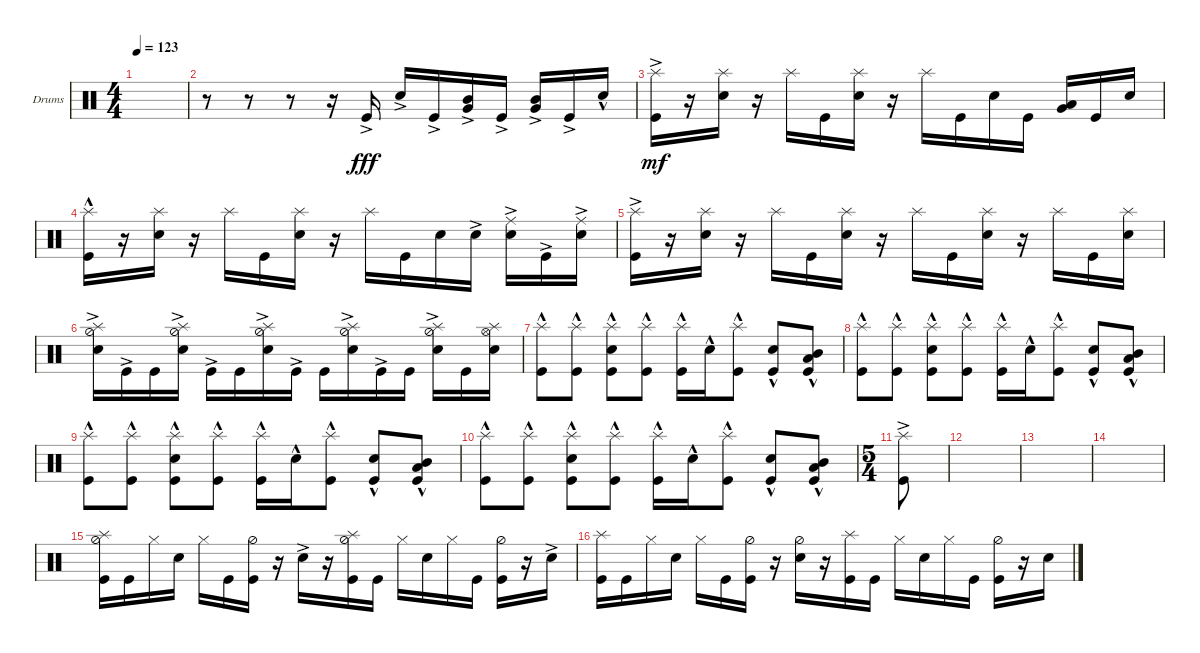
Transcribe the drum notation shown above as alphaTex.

\bracketExtendMode groupsimilarinstruments
\firstSystemTrackNameOrientation horizontal
\otherSystemsTrackNameOrientation horizontal
\track ("Andrew Forsman" "Drums") {instrument percussion}
\staff {score}
\articulation defaults
\ts (4 4)
\tempo 123
\clef neutral
\ks c
|
r.8 r.8 r.8 r.16 "Kick (hit)"{ac}.16{dy fff} "Snare (hit) 2"{ac}.16 "Kick (hit)"{ac}.16 ("Mid Tom (hit)"{ac} "Very Low Tom (hit)"{ac}).16 "Kick (hit)"{ac}.16 ("Very Low Tom (hit)"{ac} "Mid Tom (hit)"{ac}).16 "Kick (hit)"{ac}.16 "Snare (hit) 2"{hac}.16 |
("Splash (hit)" "Kick (hit)"{ac}).16{dy mf} r.16 ("Splash (hit)" "Snare (hit) 2").16 r.16 "Splash (hit)".16 "Kick (hit)".16 ("Splash (hit)" "Snare (hit) 2").16 r.16 "Splash (hit)".16 "Kick (hit)".16 "Snare (hit) 2".16 "Kick (hit)".16 ("Low Tom (hit)" "Very Low Tom (hit)").16 "Kick (hit)".16 "Snare (hit) 2".16 |
("Splash (hit)" "Kick (hit)"{hac}).16 r.16 ("Splash (hit)" "Snare (hit) 2").16 r.16 "Splash (hit)".16 "Kick (hit)".16 ("Splash (hit)" "Snare (hit) 2").16 r.16 "Splash (hit)".16 "Kick (hit)".16 "Snare (hit) 2".16 "Snare (hit) 2"{ac}.16 ("Snare (hit) 2"{ac} "Ride (middle)").16 "Kick (hit)"{ac}.16 ("Snare (hit) 2"{ac} "Ride (middle)").16 |
("Splash (hit)" "Kick (hit)"{ac}).16 r.16 ("Splash (hit)" "Snare (hit) 2").16 r.16 "Splash (hit)".16 "Kick (hit)".16 ("Splash (hit)" "Snare (hit) 2").16 r.16 "Splash (hit)".16 "Kick (hit)".16 ("Snare (hit) 2" "Splash (hit)").16 r.16 "Splash (hit)".16 "Kick (hit)".16 ("Snare (hit) 2" "Splash (hit)").16 |
("Snare (hit) 2"{ac} "Hi-Hat (half)" "Splash (hit)").16 "Kick (hit)"{ac}.16 "Kick (hit)".16 ("Snare (hit) 2"{ac} "Hi-Hat (half)" "Splash (hit)").16 "Kick (hit)"{ac}.16 "Kick (hit)".16 ("Snare (hit) 2"{ac} "Hi-Hat (half)" "Splash (hit)").16 "Kick (hit)"{ac}.16 "Kick (hit)".16 ("Snare (hit) 2"{ac} "Hi-Hat (half)" "Splash (hit)").16 "Kick (hit)"{ac}.16 "Kick (hit)".16 ("Snare (hit) 2"{ac} "Hi-Hat (half)" "Splash (hit)").16 "Kick (hit)".16 ("Snare (hit) 2" "Splash (hit)" "Hi-Hat (open)").16 |
("Kick (hit)"{hac} "Splash (hit)"{hac}).8 ("Kick (hit)"{hac} "Splash (hit)"{hac}).8 ("Snare (hit) 2"{hac} "Splash (hit)"{hac} "Kick (hit)"{hac}).8 ("Splash (hit)"{hac} "Kick (hit)"{hac}).8 ("Kick (hit)"{hac} "Splash (hit)"{hac}).16 "Snare (hit) 2"{hac}.16 ("Splash (hit)"{hac} "Kick (hit)"{hac}).8 ("Snare (hit) 2"{hac} "Kick (hit)").8 ("Kick (hit)"{hac} "Mid Tom (hit)" "Low Tom (hit)").8 |
("Kick (hit)"{hac} "Splash (hit)"{hac}).8 ("Kick (hit)"{hac} "Splash (hit)"{hac}).8 ("Snare (hit) 2"{hac} "Splash (hit)"{hac} "Kick (hit)"{hac}).8 ("Splash (hit)"{hac} "Kick (hit)"{hac}).8 ("Kick (hit)"{hac} "Splash (hit)"{hac}).16 "Snare (hit) 2"{hac}.16 ("Splash (hit)"{hac} "Kick (hit)"{hac}).8 ("Snare (hit) 2"{hac} "Kick (hit)").8 ("Kick (hit)"{hac} "Mid Tom (hit)" "Low Tom (hit)").8 |
("Kick (hit)"{hac} "Splash (hit)"{hac}).8 ("Kick (hit)"{hac} "Splash (hit)"{hac}).8 ("Snare (hit) 2"{hac} "Splash (hit)"{hac} "Kick (hit)"{hac}).8 ("Splash (hit)"{hac} "Kick (hit)"{hac}).8 ("Kick (hit)"{hac} "Splash (hit)"{hac}).16 "Snare (hit) 2"{hac}.16 ("Splash (hit)"{hac} "Kick (hit)"{hac}).8 ("Snare (hit) 2"{hac} "Kick (hit)").8 ("Kick (hit)"{hac} "Mid Tom (hit)" "Low Tom (hit)").8 |
("Kick (hit)"{hac} "Splash (hit)"{hac}).8 ("Kick (hit)"{hac} "Splash (hit)"{hac}).8 ("Snare (hit) 2"{hac} "Splash (hit)"{hac} "Kick (hit)"{hac}).8 ("Splash (hit)"{hac} "Kick (hit)"{hac}).8 ("Kick (hit)"{hac} "Splash (hit)"{hac}).16 "Snare (hit) 2"{hac}.16 ("Splash (hit)"{hac} "Kick (hit)"{hac}).8 ("Snare (hit) 2"{hac} "Kick (hit)").8 ("Kick (hit)"{hac} "Mid Tom (hit)" "Low Tom (hit)").8 |
\ts (5 4)
("Kick (hit)"{ac} "Splash (hit)").8 |
|
|
|
("Kick (hit)" "Hi-Hat (half)" "Splash (hit)").16 "Kick (hit)".16 "Hi-Hat (closed)".16 "Snare (hit) 2".16 "Hi-Hat (closed)".16 "Kick (hit)".16 ("Kick (hit)" "Hi-Hat (half)").16 r.16 "Snare (hit) 2"{ac}.16 r.16 ("Kick (hit)" "Hi-Hat (half)" "Splash (hit)").16 "Kick (hit)".16 "Hi-Hat (closed)".16 "Snare (hit) 2".16 "Hi-Hat (closed)".16 "Kick (hit)".16 ("Kick (hit)" "Hi-Hat (half)").16 r.16 "Snare (hit) 2"{ac}.16 |
("Kick (hit)" "Splash (hit)").16 "Kick (hit)".16 "Hi-Hat (closed)".16 "Snare (hit) 2".16 "Hi-Hat (closed)".16 "Kick (hit)".16 ("Kick (hit)" "Hi-Hat (half)").16 r.16 ("Hi-Hat (half)" "Snare (hit) 2").16 r.16 ("Kick (hit)" "Splash (hit)").16 "Kick (hit)".16 "Hi-Hat (closed)".16 "Snare (hit) 2".16 "Hi-Hat (closed)".16 "Kick (hit)".16 ("Kick (hit)" "Hi-Hat (half)").16 r.16 "Snare (hit) 2".16
